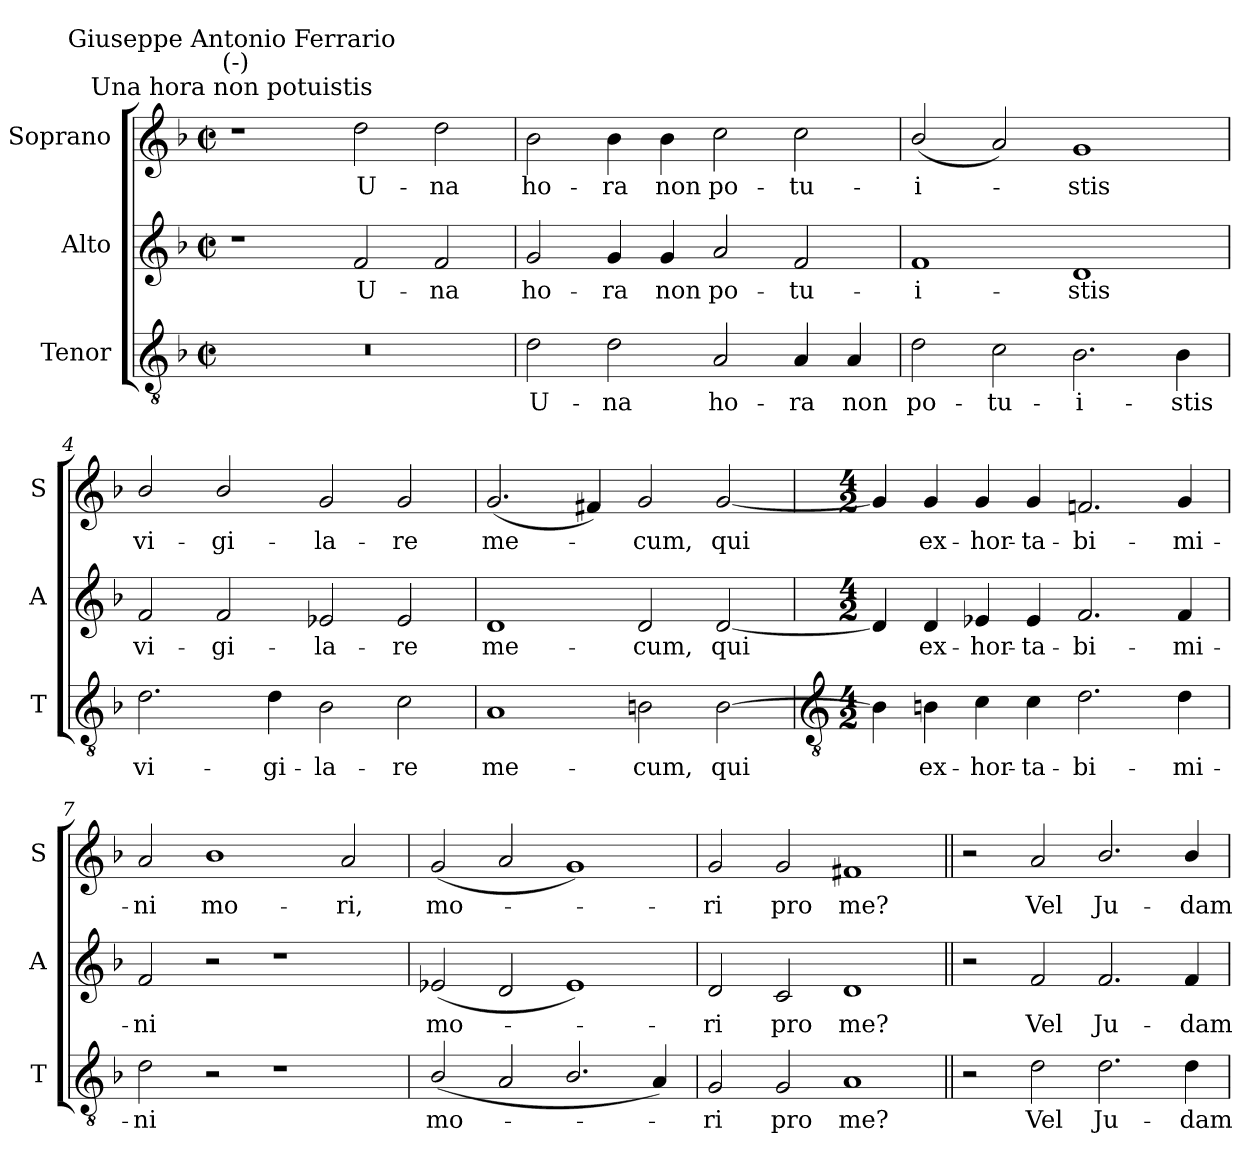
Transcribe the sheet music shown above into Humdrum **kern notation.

**kern	**text	**kern	**text	**kern	**text
*part3	*part3	*part2	*part2	*part1	*part1
*staff3	*staff3	*staff2	*staff2	*staff1	*staff1
*I"Tenor	*	*I"Alto	*	*I"Soprano	*
*I'T	*	*I'A	*	*I'S	*
*clefGv2	*	*clefG2	*	*clefG2	*
*k[b-]	*	*k[b-]	*	*k[b-]	*
*F:	*	*F:	*	*F:	*
*M4/2	*	*M4/2	*	*M4/2	*
*met(c|)	*	*met(c|)	*	*met(c|)	*
=1	=1	=1	=1	=1	=1
!	!	!	!	!LO:TX:a:cj:t=Una hora non potuistis	!
!	!	!	!	!LO:TX:a:cj:t=Giuseppe Antonio Ferrario\n (-)	!
0r	.	1r	.	1r	.
!	!	!	!LO:LY:b	!	!LO:LY:b
.	.	2f	U-	2dd	U-
!	!	!	!LO:LY:b	!	!LO:LY:b
.	.	2f	-na	2dd	-na
=2	=2	=2	=2	=2	=2
!	!LO:LY:b	!	!LO:LY:b	!	!LO:LY:b
2d	U-	2g	ho-	2b-	ho-
!	!LO:LY:b	!	!LO:LY:b	!	!LO:LY:b
2d	-na	4g	-ra	4b-	-ra
!	!	!	!LO:LY:b	!	!LO:LY:b
.	.	4g	non	4b-	non
!	!LO:LY:b	!	!LO:LY:b	!	!LO:LY:b
2A	ho-	2a	po-	2cc	po-
!	!LO:LY:b	!	!LO:LY:b	!	!LO:LY:b
4A	-ra	2f	-tu-	2cc	-tu-
!	!LO:LY:b	!	!	!	!
4A	non	.	.	.	.
=3	=3	=3	=3	=3	=3
!	!LO:LY:b	!	!LO:LY:b	!	!LO:LY:b
2d	po-	1f	-i-	(<2b-/	-i-
!	!LO:LY:b	!	!	!	!
2c	-tu-	.	.	2a)	.
!	!LO:LY:b	!	!LO:LY:b	!	!LO:LY:b
2.B-	-i-	1d	-stis	1g	stis
!	!LO:LY:b	!	!	!	!
4B-	-stis	.	.	.	.
=4	=4	=4	=4	=4	=4
!	!LO:LY:b	!	!LO:LY:b	!	!LO:LY:b
2.d	vi-	2f	vi-	2b-/	vi-
!	!	!	!LO:LY:b	!	!LO:LY:b
.	.	2f	-gi-	2b-/	-gi-
!	!LO:LY:b	!	!	!	!
4d	-gi-	.	.	.	.
!	!LO:LY:b	!	!LO:LY:b	!	!LO:LY:b
2B-	-la-	2e-X	-la-	2g	-la-
!	!LO:LY:b	!	!LO:LY:b	!	!LO:LY:b
2c	-re	2e-	-re	2g	-re
=5	=5	=5	=5	=5	=5
!	!LO:LY:b	!	!LO:LY:b	!	!LO:LY:b
1A	me-	1d	me-	(<2.g	me-
.	.	.	.	4f#X)	.
!	!LO:LY:b	!	!LO:LY:b	!	!LO:LY:b
2Bn	-cum,	2d	-cum,	2g	cum,
!	!LO:LY:b	!	!LO:LY:b	!	!LO:LY:b
[2B	qui	[2d	qui	[2g	qui
!!LO:LB:g=z
=6	=6	=6	=6	=6	=6
*clefGv2	*	*	*	*	*
*M4/2	*	*M4/2	*	*M4/2	*
4B]	.	4d]	.	4g]	.
!	!LO:LY:b	!	!LO:LY:b	!	!LO:LY:b
4B	ex-	4d	ex-	4g	ex-
!	!LO:LY:b	!	!LO:LY:b	!	!LO:LY:b
4c	-hor-	4e-X	-hor-	4g	-hor-
!	!LO:LY:b	!	!LO:LY:b	!	!LO:LY:b
4c	-ta-	4e-	-ta-	4g	-ta-
!	!LO:LY:b	!	!LO:LY:b	!	!LO:LY:b
2.d	-bi-	2.f	-bi-	2.fn	-bi-
!	!LO:LY:b	!	!LO:LY:b	!	!LO:LY:b
4d	-mi-	4f	-mi-	4g	-mi-
=7	=7	=7	=7	=7	=7
!	!LO:LY:b	!	!LO:LY:b	!	!LO:LY:b
2d	-ni	2f	-ni	2a	-ni
!	!	!	!	!	!LO:LY:b
2r	.	2r	.	1b-	mo-
1r	.	1r	.	.	.
!	!	!	!	!	!LO:LY:b
.	.	.	.	2a	-ri,
=8	=8	=8	=8	=8	=8
!	!LO:LY:b	!	!LO:LY:b	!	!LO:LY:b
(<2B-/	mo-	(<2e-X	mo-	(<2g	mo-
2A	.	2d	.	2a	.
2.B-/	.	1e-)	.	1g)	.
4A)	.	.	.	.	.
=9	=9	=9	=9	=9	=9
!	!LO:LY:b	!	!LO:LY:b	!	!LO:LY:b
2G	ri	2d	ri	2g	ri
!	!LO:LY:b	!	!LO:LY:b	!	!LO:LY:b
2G	pro	2c	pro	2g	pro
!	!LO:LY:b	!	!LO:LY:b	!	!LO:LY:b
1A	me?	1d	me?	1f#X	me?
=10||	=10||	=10||	=10||	=10||	=10||
2r	.	2r	.	2r	.
!	!LO:LY:b	!	!LO:LY:b	!	!LO:LY:b
2d	Vel	2f	Vel	2a	Vel
!	!LO:LY:b	!	!LO:LY:b	!	!LO:LY:b
2.d	Ju-	2.f	Ju-	2.b-/	Ju-
!	!LO:LY:b	!	!LO:LY:b	!	!LO:LY:b
4d	-dam	4f	-dam	4b-/	-dam
=	=	=	=	=	=
*-	*-	*-	*-	*-	*-
